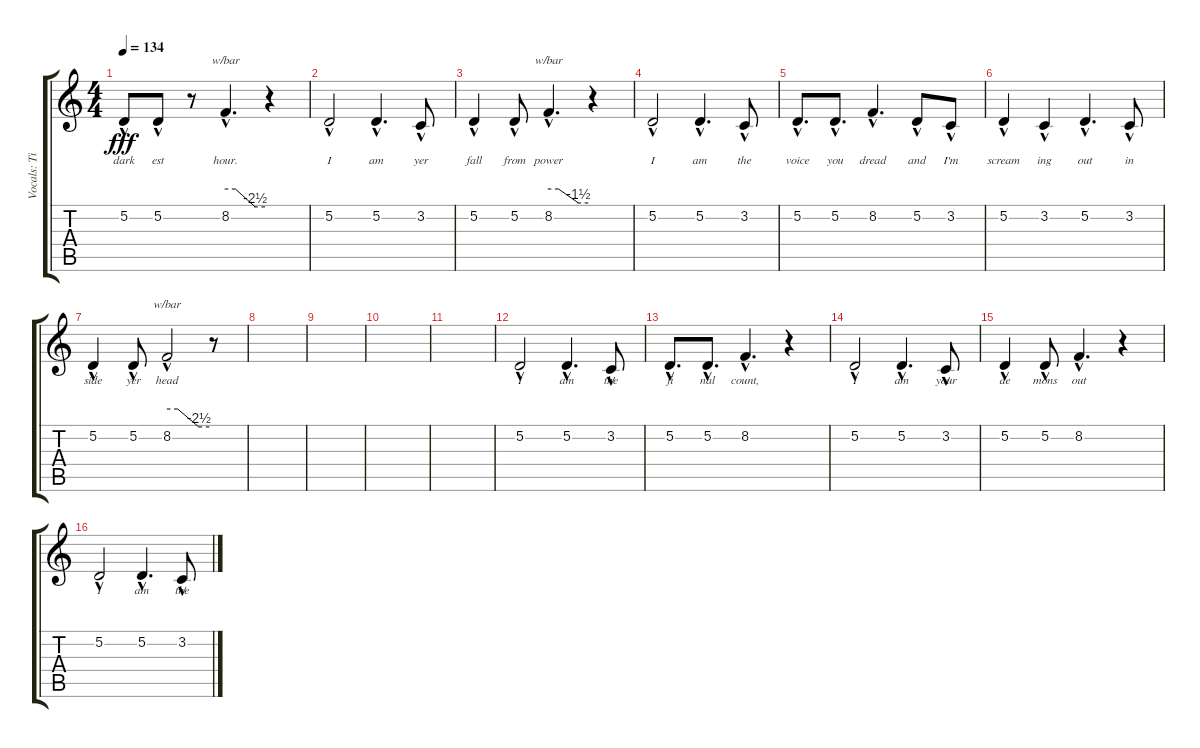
\track ("Vocals: Tim" "Vocals: Ti") {instrument lead2sawtooth}
\staff {score tabs}
\tuning (D4 A3 F3 C3 G2 D2) {hide}
\ts (4 4)
\tempo 134
\clef g2
\ks c
5.2{hac}.8{lyrics (0 "dark") lyrics (1 "") lyrics (2 "") lyrics (3 "") lyrics (4 "") dy fff} 5.2{hac}.8{lyrics (0 "est") lyrics (1 "") lyrics (2 "") lyrics (3 "") lyrics (4 "")} r.8 8.2{hac}.4{d tbe (custom default 0 0 15 0 45 -10 60 -10) lyrics (0 "hour.") lyrics (1 "") lyrics (2 "") lyrics (3 "") lyrics (4 "")} r.4 |
5.2{hac}.2{lyrics (0 "I") lyrics (1 "") lyrics (2 "") lyrics (3 "") lyrics (4 "")} 5.2{hac}.4{d lyrics (0 "am") lyrics (1 "") lyrics (2 "") lyrics (3 "") lyrics (4 "")} 3.2{hac}.8{lyrics (0 "yer") lyrics (1 "") lyrics (2 "") lyrics (3 "") lyrics (4 "")} |
5.2{hac}.4{lyrics (0 "fall") lyrics (1 "") lyrics (2 "") lyrics (3 "") lyrics (4 "")} 5.2{hac}.8{lyrics (0 "from") lyrics (1 "") lyrics (2 "") lyrics (3 "") lyrics (4 "")} 8.2{hac}.4{d tbe (custom default 0 0 15 0 45 -6 60 -6) lyrics (0 "power") lyrics (1 "") lyrics (2 "") lyrics (3 "") lyrics (4 "")} r.4 |
5.2{hac}.2{lyrics (0 "I") lyrics (1 "") lyrics (2 "") lyrics (3 "") lyrics (4 "")} 5.2{hac}.4{d lyrics (0 "am") lyrics (1 "") lyrics (2 "") lyrics (3 "") lyrics (4 "")} 3.2{hac}.8{lyrics (0 "the") lyrics (1 "") lyrics (2 "") lyrics (3 "") lyrics (4 "")} |
5.2{hac}.8{d lyrics (0 "voice") lyrics (1 "") lyrics (2 "") lyrics (3 "") lyrics (4 "")} 5.2{hac}.8{d lyrics (0 "you") lyrics (1 "") lyrics (2 "") lyrics (3 "") lyrics (4 "")} 8.2{hac}.4{d lyrics (0 "dread") lyrics (1 "") lyrics (2 "") lyrics (3 "") lyrics (4 "")} 5.2{hac}.8{lyrics (0 "and") lyrics (1 "") lyrics (2 "") lyrics (3 "") lyrics (4 "")} 3.2{hac}.8{lyrics (0 "I'm") lyrics (1 "") lyrics (2 "") lyrics (3 "") lyrics (4 "")} |
5.2{hac}.4{lyrics (0 "scream") lyrics (1 "") lyrics (2 "") lyrics (3 "") lyrics (4 "")} 3.2{hac}.4{lyrics (0 "ing") lyrics (1 "") lyrics (2 "") lyrics (3 "") lyrics (4 "")} 5.2{hac}.4{d lyrics (0 "out") lyrics (1 "") lyrics (2 "") lyrics (3 "") lyrics (4 "")} 3.2{hac}.8{lyrics (0 "in") lyrics (1 "") lyrics (2 "") lyrics (3 "") lyrics (4 "")} |
5.2{hac}.4{lyrics (0 "side") lyrics (1 "") lyrics (2 "") lyrics (3 "") lyrics (4 "")} 5.2{hac}.8{lyrics (0 "yer") lyrics (1 "") lyrics (2 "") lyrics (3 "") lyrics (4 "")} 8.2{hac}.2{tbe (custom default 0 0 15 0 45 -10 60 -10) lyrics (0 "head") lyrics (1 "") lyrics (2 "") lyrics (3 "") lyrics (4 "")} r.8 |
|
|
|
|
5.2{hac}.2{lyrics (0 "I") lyrics (1 "") lyrics (2 "") lyrics (3 "") lyrics (4 "")} 5.2{hac}.4{d lyrics (0 "am") lyrics (1 "") lyrics (2 "") lyrics (3 "") lyrics (4 "")} 3.2{hac}.8{lyrics (0 "the") lyrics (1 "") lyrics (2 "") lyrics (3 "") lyrics (4 "")} |
5.2{hac}.8{d lyrics (0 "fi") lyrics (1 "") lyrics (2 "") lyrics (3 "") lyrics (4 "")} 5.2{hac}.8{d lyrics (0 "nal") lyrics (1 "") lyrics (2 "") lyrics (3 "") lyrics (4 "")} 8.2{hac}.4{d lyrics (0 "count,") lyrics (1 "") lyrics (2 "") lyrics (3 "") lyrics (4 "")} r.4 |
5.2{hac}.2{lyrics (0 "I") lyrics (1 "") lyrics (2 "") lyrics (3 "") lyrics (4 "")} 5.2{hac}.4{d lyrics (0 "am") lyrics (1 "") lyrics (2 "") lyrics (3 "") lyrics (4 "")} 3.2{hac}.8{lyrics (0 "your") lyrics (1 "") lyrics (2 "") lyrics (3 "") lyrics (4 "")} |
5.2{hac}.4{lyrics (0 "de") lyrics (1 "") lyrics (2 "") lyrics (3 "") lyrics (4 "")} 5.2{hac}.8{lyrics (0 "mons") lyrics (1 "") lyrics (2 "") lyrics (3 "") lyrics (4 "")} 8.2{hac}.4{d lyrics (0 "out") lyrics (1 "") lyrics (2 "") lyrics (3 "") lyrics (4 "")} r.4 |
5.2{hac}.2{lyrics (0 "I") lyrics (1 "") lyrics (2 "") lyrics (3 "") lyrics (4 "")} 5.2{hac}.4{d lyrics (0 "am") lyrics (1 "") lyrics (2 "") lyrics (3 "") lyrics (4 "")} 3.2{hac}.8{lyrics (0 "the") lyrics (1 "") lyrics (2 "") lyrics (3 "") lyrics (4 "")}
